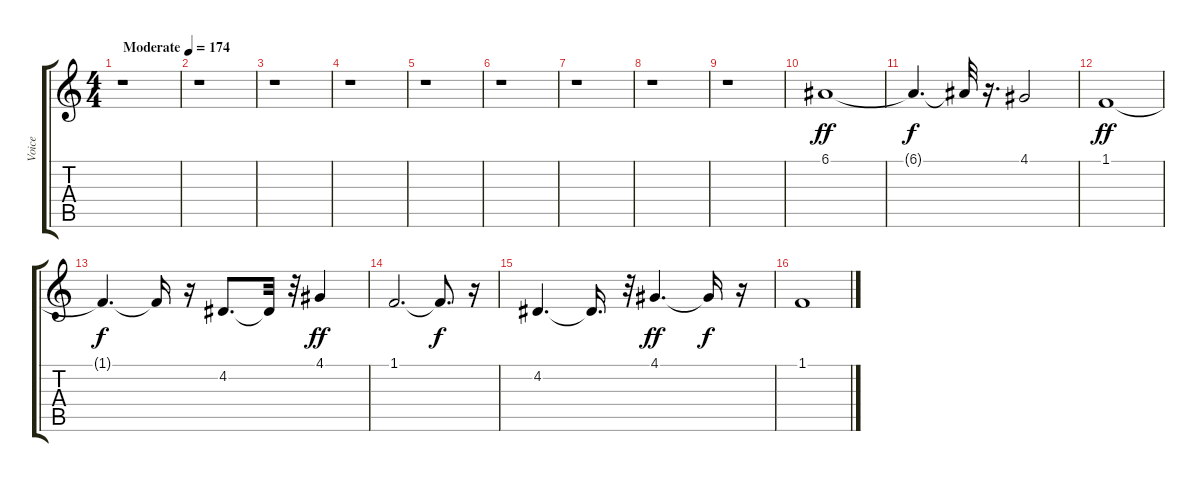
\track ("Voice" "Voice") {instrument choiraahs}
\staff {score tabs}
\tuning (E4 B3 G3 D3 A2 E2) {hide}
\ts (4 4)
\tempo (174 "Moderate")
\clef g2
\ks c
r.1{dy ff instrument choiraahs} |
r.1 |
r.1 |
r.1 |
r.1 |
r.1 |
r.1 |
r.1 |
r.1 |
6.1.1 |
6.1{t}.4{d dy f} 6.1{t}.32 r.16{d} 4.1.2 |
1.1.1{dy ff} |
1.1{t}.4{d dy f} 1.1{t}.16 r.16 4.2.8{d} 4.2{t}.32 r.32 4.1.4{dy ff} |
1.1.2{d} 1.1{t}.8{d dy f} r.16 |
4.2.4{d} 4.2{t}.16{d} r.32 4.1.4{d dy ff} 4.1{t}.16{dy f} r.16 |
1.1.1
